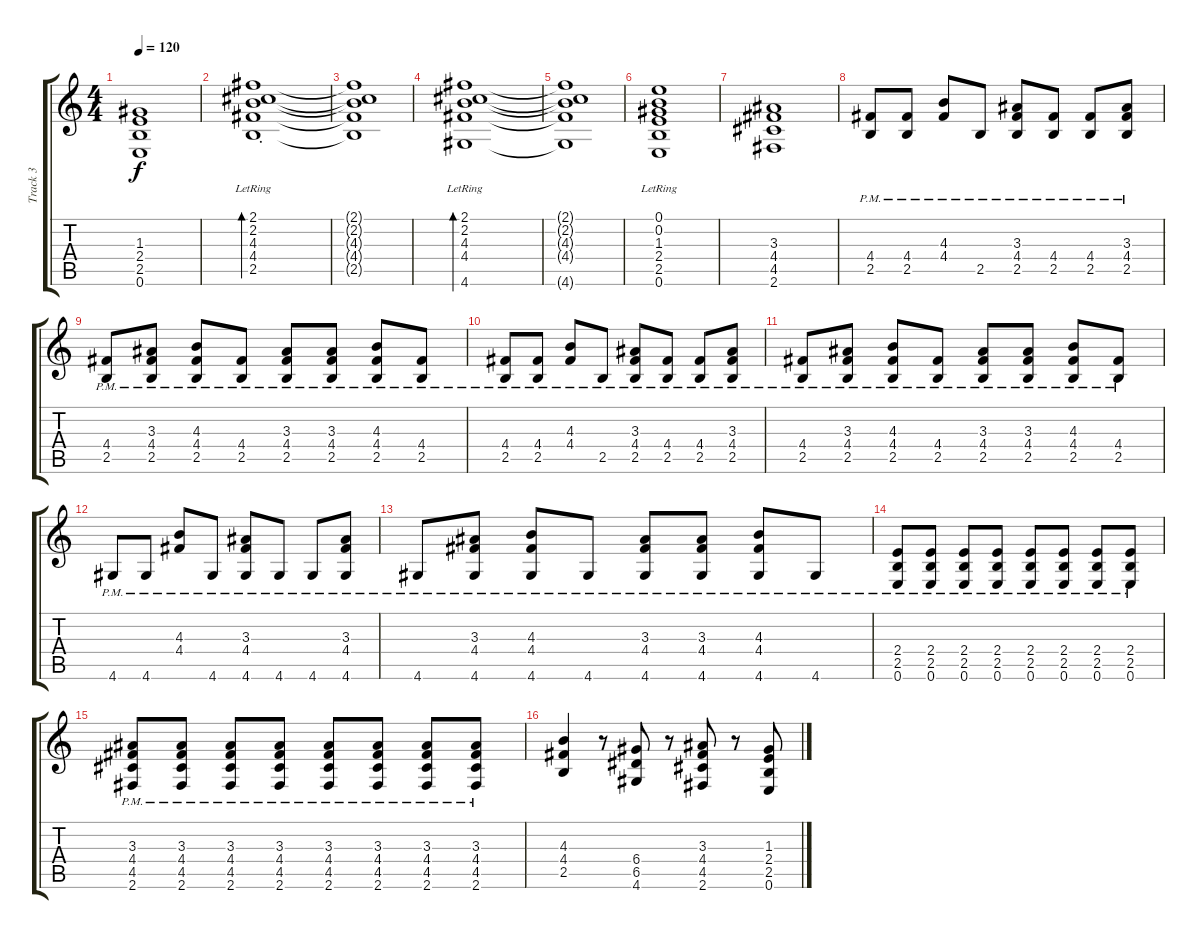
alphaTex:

\track ("Track 3" "Track 3") {instrument electricguitarclean}
\staff {score tabs}
\tuning (E4 B3 G3 D3 A2 E2) {hide}
\ts (4 4)
\tempo 120
\clef g2
\ks c
(1.3 2.4 2.5 0.6).1{dy f} |
(2.1{st lr} 2.2{st lr} 4.3{st lr} 4.4{st lr} 2.5{st lr}).1{bd 480} |
(2.1{t} 2.2{t} 4.3{t} 4.4{t} 2.5{t}).1 |
(2.1{lr} 2.2{lr} 4.3{lr} 4.4{lr} 4.6{lr}).1{bd 480} |
(2.1{t} 2.2{t} 4.3{t} 4.4{t} 4.6{t}).1 |
(0.1{lr} 0.2{lr} 1.3{lr} 2.4{lr} 2.5{lr} 0.6{lr}).1 |
(3.3 4.4 4.5 2.6).1 |
(4.4{pm} 2.5{pm}).8 (4.4{pm} 2.5{pm}).8 (4.3{pm} 4.4{pm}).8 2.5{pm}.8 (3.3{pm} 4.4{pm} 2.5{pm}).8 (4.4{pm} 2.5{pm}).8 (4.4{pm} 2.5{pm}).8 (3.3{pm} 4.4{pm} 2.5{pm}).8 |
(4.4{pm} 2.5{pm}).8 (3.3{pm} 4.4{pm} 2.5{pm}).8 (4.3{pm} 4.4{pm} 2.5{pm}).8 (4.4{pm} 2.5{pm}).8 (3.3{pm} 4.4{pm} 2.5{pm}).8 (3.3{pm} 4.4{pm} 2.5{pm}).8 (4.3{pm} 4.4{pm} 2.5{pm}).8 (4.4{pm} 2.5{pm}).8 |
(4.4{pm} 2.5{pm}).8 (4.4{pm} 2.5{pm}).8 (4.3{pm} 4.4{pm}).8 2.5{pm}.8 (3.3{pm} 4.4{pm} 2.5{pm}).8 (4.4{pm} 2.5{pm}).8 (4.4{pm} 2.5{pm}).8 (3.3{pm} 4.4{pm} 2.5{pm}).8 |
(4.4{pm} 2.5{pm}).8 (3.3{pm} 4.4{pm} 2.5{pm}).8 (4.3{pm} 4.4{pm} 2.5{pm}).8 (4.4{pm} 2.5{pm}).8 (3.3{pm} 4.4{pm} 2.5{pm}).8 (3.3{pm} 4.4{pm} 2.5{pm}).8 (4.3{pm} 4.4{pm} 2.5{pm}).8 (4.4{pm} 2.5{pm}).8 |
4.6{pm}.8 4.6{pm}.8 (4.3{pm} 4.4{pm}).8 4.6{pm}.8 (3.3{pm} 4.4{pm} 4.6{pm}).8 4.6{pm}.8 4.6{pm}.8 (3.3{pm} 4.4{pm} 4.6{pm}).8 |
4.6{pm}.8 (3.3{pm} 4.4{pm} 4.6{pm}).8 (4.3{pm} 4.4{pm} 4.6{pm}).8 4.6{pm}.8 (3.3{pm} 4.4{pm} 4.6{pm}).8 (3.3{pm} 4.4{pm} 4.6{pm}).8 (4.3{pm} 4.4{pm} 4.6{pm}).8 4.6{pm}.8 |
(2.4{pm} 2.5{pm} 0.6{pm}).8 (2.4{pm} 2.5{pm} 0.6{pm}).8 (2.4{pm} 2.5{pm} 0.6{pm}).8 (2.4{pm} 2.5{pm} 0.6{pm}).8 (2.4{pm} 2.5{pm} 0.6{pm}).8 (2.4{pm} 2.5{pm} 0.6{pm}).8 (2.4{pm} 2.5{pm} 0.6{pm}).8 (2.4{pm} 2.5{pm} 0.6{pm}).8 |
(3.3{pm} 4.4{pm} 4.5{pm} 2.6{pm}).8 (3.3{pm} 4.4{pm} 4.5{pm} 2.6{pm}).8 (3.3{pm} 4.4{pm} 4.5{pm} 2.6{pm}).8 (3.3{pm} 4.4{pm} 4.5{pm} 2.6{pm}).8 (3.3{pm} 4.4{pm} 4.5{pm} 2.6{pm}).8 (3.3{pm} 4.4{pm} 4.5{pm} 2.6{pm}).8 (3.3{pm} 4.4{pm} 4.5{pm} 2.6{pm}).8 (3.3{pm} 4.4{pm} 4.5{pm} 2.6{pm}).8 |
(4.3 4.4 2.5).4 r.8 (6.4 6.5 4.6).8 r.8 (3.3 4.4 4.5 2.6).8 r.8 (1.3 2.4 2.5 0.6).8
